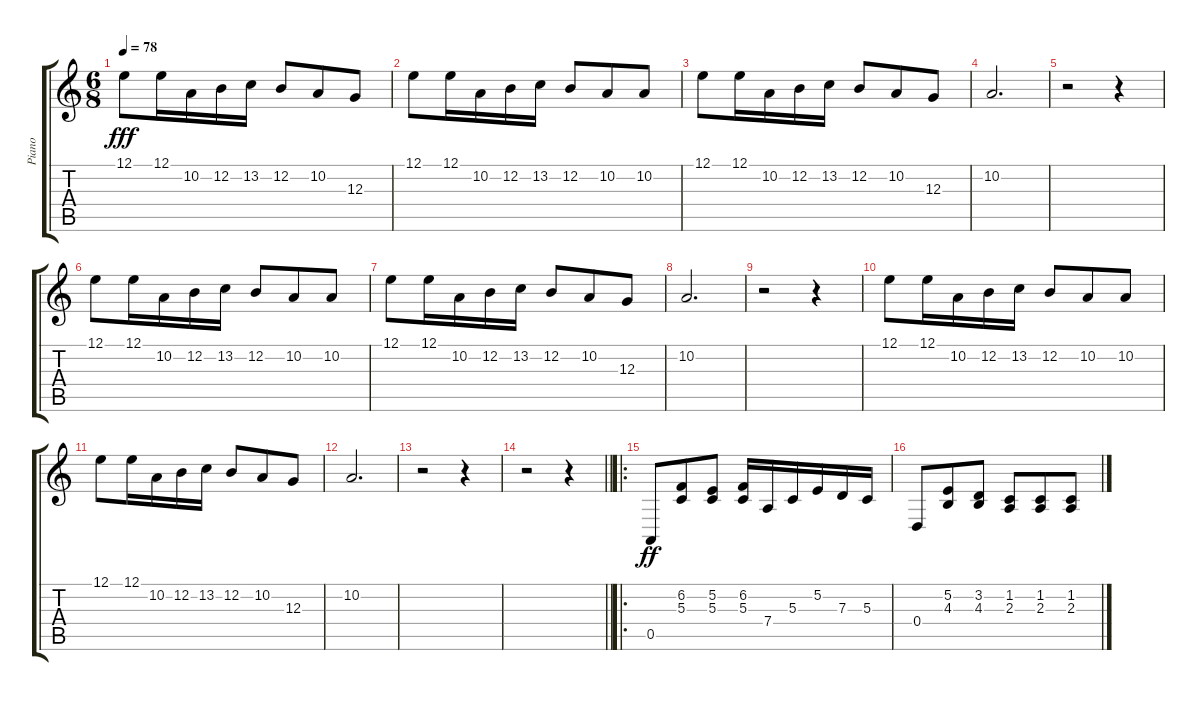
\track ("Piano" "Piano") {instrument acousticgrandpiano}
\staff {score tabs}
\tuning (E4 B3 G3 D3 A2 E2) {hide}
\ts (6 8)
\tempo 78
\clef g2
\ks c
12.1.8{dy fff} 12.1.16 10.2.16 12.2.16 13.2.16 12.2.8 10.2.8 12.3.8 |
12.1.8 12.1.16 10.2.16 12.2.16 13.2.16 12.2.8 10.2.8 10.2.8 |
12.1.8 12.1.16 10.2.16 12.2.16 13.2.16 12.2.8 10.2.8 12.3.8 |
10.2.2{d} |
r.2 r.4 |
12.1.8 12.1.16 10.2.16 12.2.16 13.2.16 12.2.8 10.2.8 10.2.8 |
12.1.8 12.1.16 10.2.16 12.2.16 13.2.16 12.2.8 10.2.8 12.3.8 |
10.2.2{d} |
r.2 r.4 |
12.1.8 12.1.16 10.2.16 12.2.16 13.2.16 12.2.8 10.2.8 10.2.8 |
12.1.8 12.1.16 10.2.16 12.2.16 13.2.16 12.2.8 10.2.8 12.3.8 |
10.2.2{d} |
r.2 r.4 |
\barLineRight lightlight
r.2 r.4 |
\ro
0.5.8{dy ff} (6.2 5.3).8 (5.2 5.3).8 (6.2 5.3).16 7.4.16 5.3.16 5.2.16 7.3.16 5.3.16 |
0.4.8 (5.2 4.3).8 (3.2 4.3).8 (1.2 2.3).8 (1.2 2.3).8 (1.2 2.3).8
